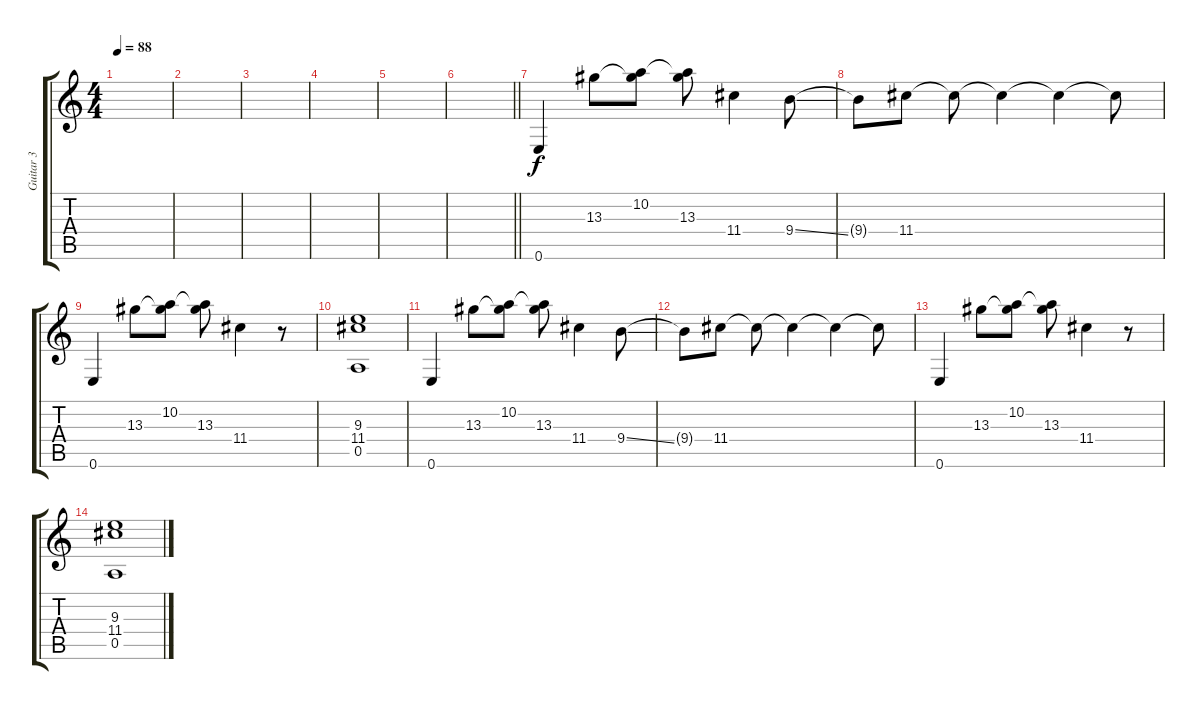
\track ("Guitar 3" "Guitar 3") {instrument electricguitarjazz}
\staff {score tabs}
\tuning (E4 B3 G3 D3 A2 E2) {hide}
\ts (4 4)
\tempo 88
\clef g2
\ks c
|
|
|
|
|
\barLineRight lightlight
|
0.6.4 13.3.8 (10.2 13.3{t}).8 (10.2{t} 13.3).8 11.4.4 9.4{ss}.8 |
9.4{t}.8 11.4.8 11.4{t}.8 11.4{t}.4 11.4{t}.4 11.4{t}.8 |
0.6.4 13.3.8 (10.2 13.3{t}).8 (10.2{t} 13.3).8 11.4.4 r.8 |
(9.3 11.4 0.5).1 |
0.6.4 13.3.8 (10.2 13.3{t}).8 (10.2{t} 13.3).8 11.4.4 9.4{ss}.8 |
9.4{t}.8 11.4.8 11.4{t}.8 11.4{t}.4 11.4{t}.4 11.4{t}.8 |
0.6.4 13.3.8 (10.2 13.3{t}).8 (10.2{t} 13.3).8 11.4.4 r.8 |
(9.3 11.4 0.5).1
